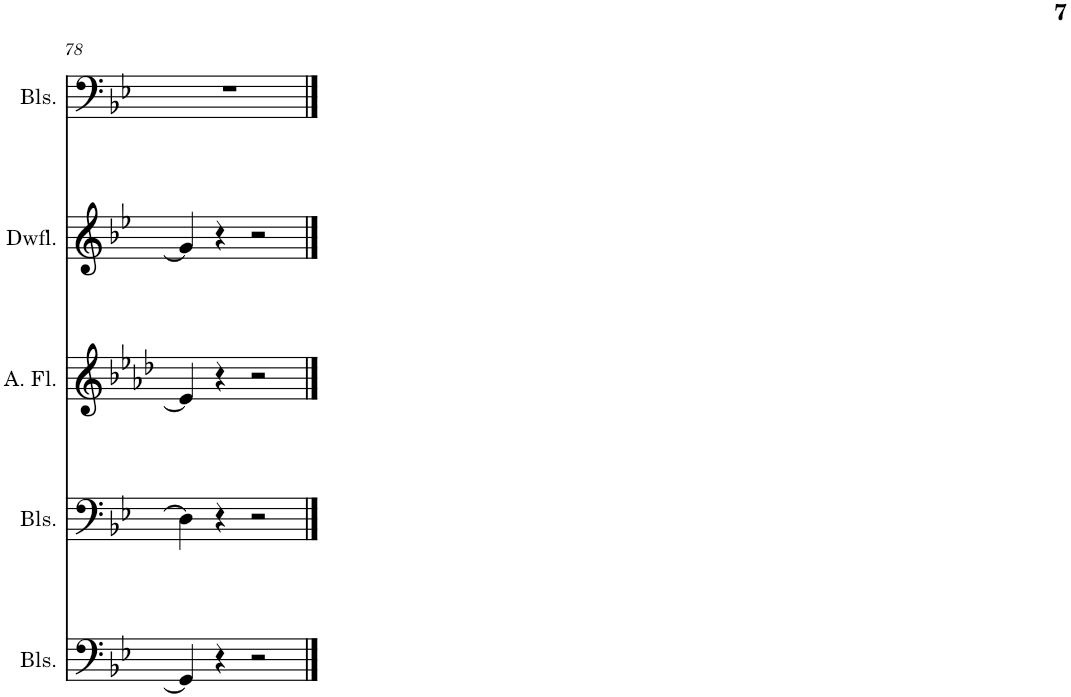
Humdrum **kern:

**kern	**kern	**kern	**kern	**kern
*part5	*part4	*part3	*part2	*part1
*staff5	*staff4	*staff3	*staff2	*staff1
*I"Blaasinstrumenten	*I"Blaasinstrumenten	*I"Alt-fluit	*I"Dwarsfluit	*I"Blaasinstrumenten
*I'Bls.	*I'Bls.	*I'A. Fl.	*I'Dwfl.	*I'Bls.
!!LO:PB:g=z
*clefF4	*clefF4	*clefG2	*clefG2	*clefF4
*	*	*Trd3c5	*	*
*k[b-e-]	*k[b-e-]	*k[b-e-a-d-]	*k[b-e-]	*k[b-e-]
*M4/4	*M4/4	*M4/4	*M4/4	*M4/4
=78	=78	=78	=78	=78
4GG/]	4D\]	4e-/]	4g/]	1r
4r	4r	4r	4r	.
2r	2r	2r	2r	.
==	==	==	==	==
*-	*-	*-	*-	*-
